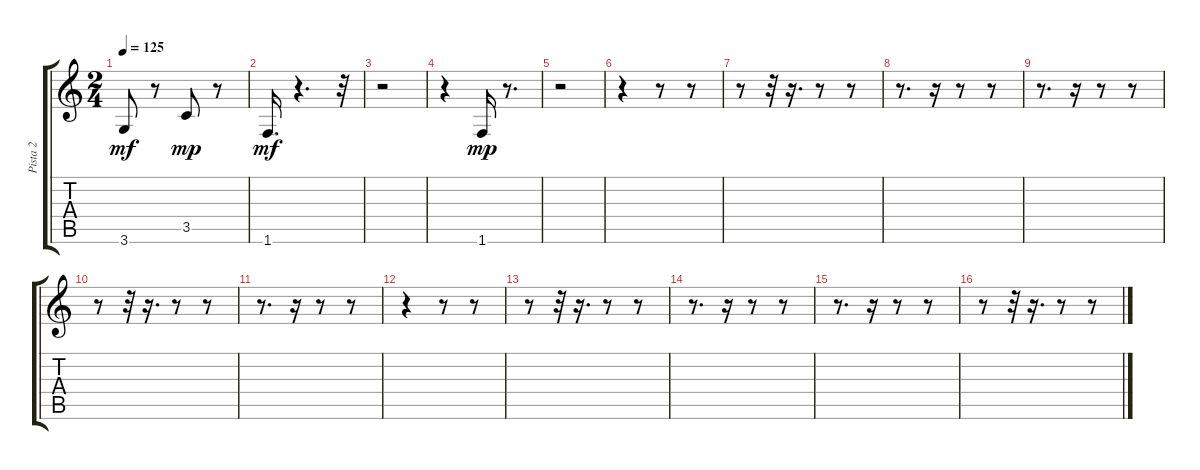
\track ("Pista 2" "Pista 2") {instrument electricbasspick}
\staff {score tabs}
\tuning (E4 B3 G3 D3 A2 E2) {hide}
\ts (2 4)
\tempo 125
\clef g2
\ks c
3.6.8{dy mf} r.8 3.5.8{dy mp} r.8 |
1.6.16{d dy mf} r.4{d} r.32 |
r.2 |
r.4 1.6.16{dy mp} r.8{d} |
r.2 |
r.4 r.8 r.8 |
r.8 r.32 r.16{d} r.8 r.8 |
r.8{d} r.16 r.8 r.8 |
r.8{d} r.16 r.8 r.8 |
r.8 r.32 r.16{d} r.8 r.8 |
r.8{d} r.16 r.8 r.8 |
r.4 r.8 r.8 |
r.8 r.32 r.16{d} r.8 r.8 |
r.8{d} r.16 r.8 r.8 |
r.8{d} r.16 r.8 r.8 |
r.8 r.32 r.16{d} r.8 r.8
